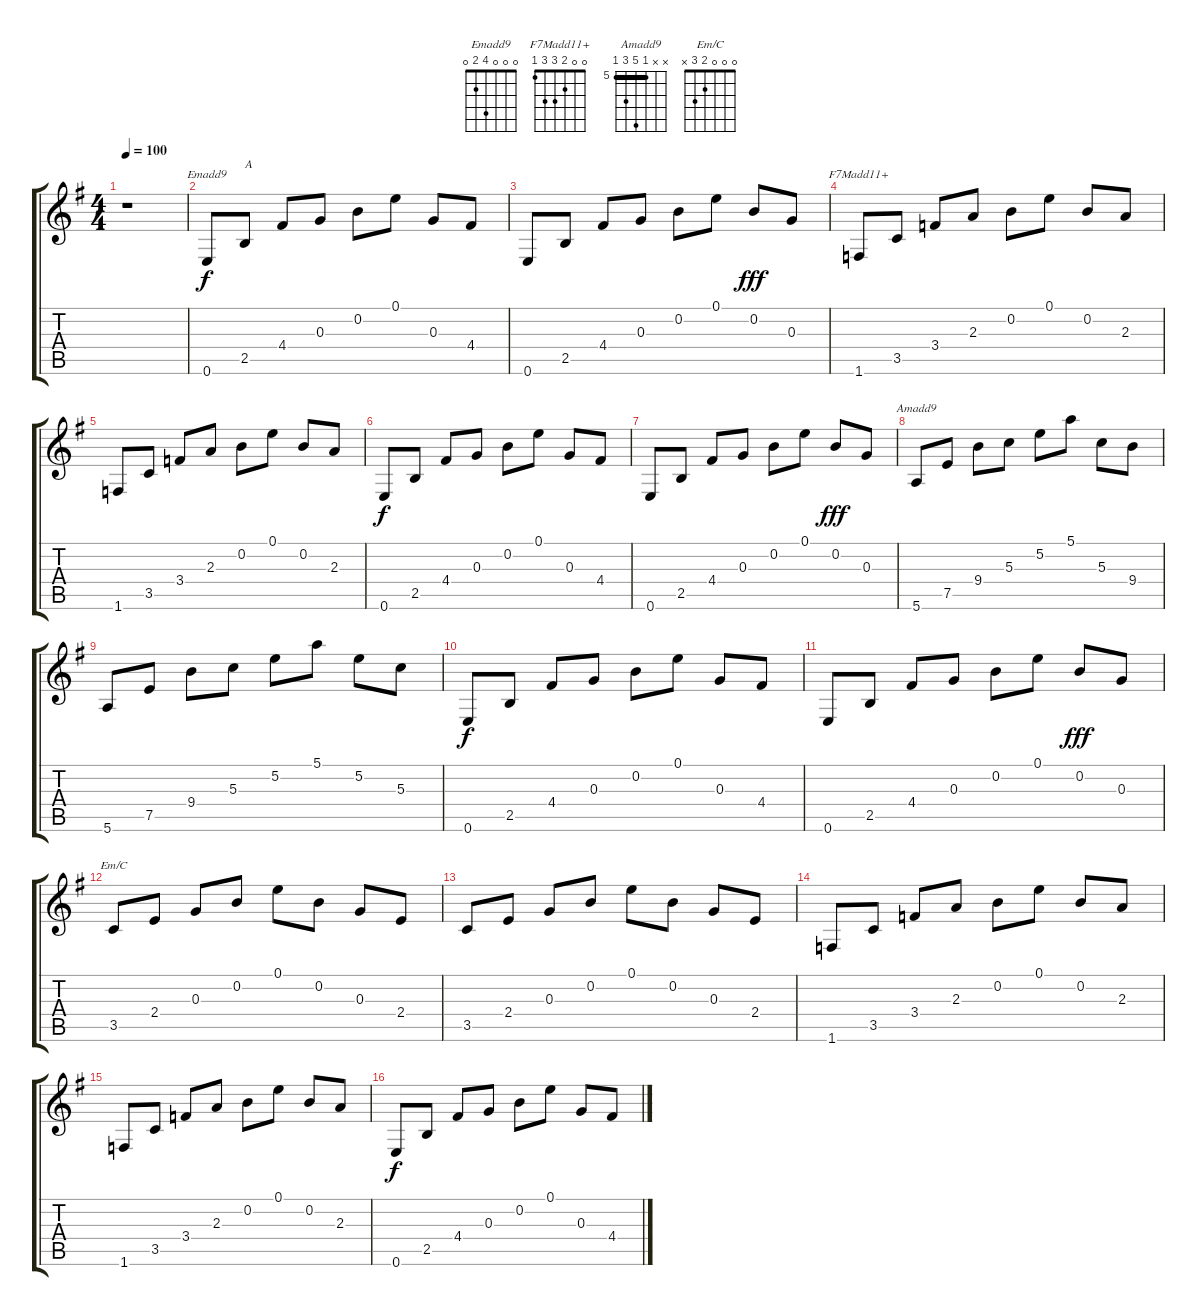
\track "" {instrument acousticguitarsteel}
\staff {score tabs}
\tuning (E4 B3 G3 D3 A2 E2) {hide}
\chord ("Emadd9" 0 0 0 4 2 0)
\chord ("F7Madd11+" 0 0 2 3 3 1)
\chord ("Amadd9" x x 5 9 7 5) {firstfret 5 barre 5}
\chord ("Em/C" 0 0 0 2 3 x)
\ts (4 4)
\tempo 100
\clef g2
\ks g
r.1{dy f instrument acousticguitarsteel} |
0.6.8{ch "Emadd9"} 2.5.8{txt "A"} 4.4.8 0.3.8 0.2.8 0.1.8 0.3.8 4.4.8 |
0.6.8 2.5.8 4.4.8{txt ""} 0.3.8 0.2.8 0.1.8 0.2.8{dy fff} 0.3.8 |
1.6.8{ch "F7Madd11+"} 3.5.8 3.4.8 2.3.8 0.2.8 0.1.8 0.2.8 2.3.8 |
1.6.8 3.5.8 3.4.8 2.3.8 0.2.8 0.1.8 0.2.8 2.3.8 |
0.6.8{dy f} 2.5.8 4.4.8 0.3.8 0.2.8 0.1.8 0.3.8 4.4.8 |
0.6.8 2.5.8 4.4.8 0.3.8 0.2.8 0.1.8 0.2.8{dy fff} 0.3.8 |
5.6.8{ch "Amadd9"} 7.5.8 9.4.8 5.3.8 5.2.8 5.1.8 5.3.8 9.4.8 |
5.6.8 7.5.8 9.4.8 5.3.8 5.2.8 5.1.8 5.2.8 5.3.8 |
0.6.8{dy f} 2.5.8 4.4.8 0.3.8 0.2.8 0.1.8 0.3.8 4.4.8 |
0.6.8 2.5.8 4.4.8 0.3.8 0.2.8 0.1.8 0.2.8{dy fff} 0.3.8 |
3.5.8{ch "Em/C"} 2.4.8 0.3.8 0.2.8 0.1.8 0.2.8 0.3.8 2.4.8 |
3.5.8 2.4.8 0.3.8 0.2.8 0.1.8 0.2.8 0.3.8 2.4.8 |
1.6.8 3.5.8 3.4.8 2.3.8 0.2.8 0.1.8 0.2.8 2.3.8 |
1.6.8 3.5.8 3.4.8 2.3.8 0.2.8 0.1.8 0.2.8 2.3.8 |
0.6.8{dy f} 2.5.8 4.4.8 0.3.8 0.2.8 0.1.8 0.3.8 4.4.8
